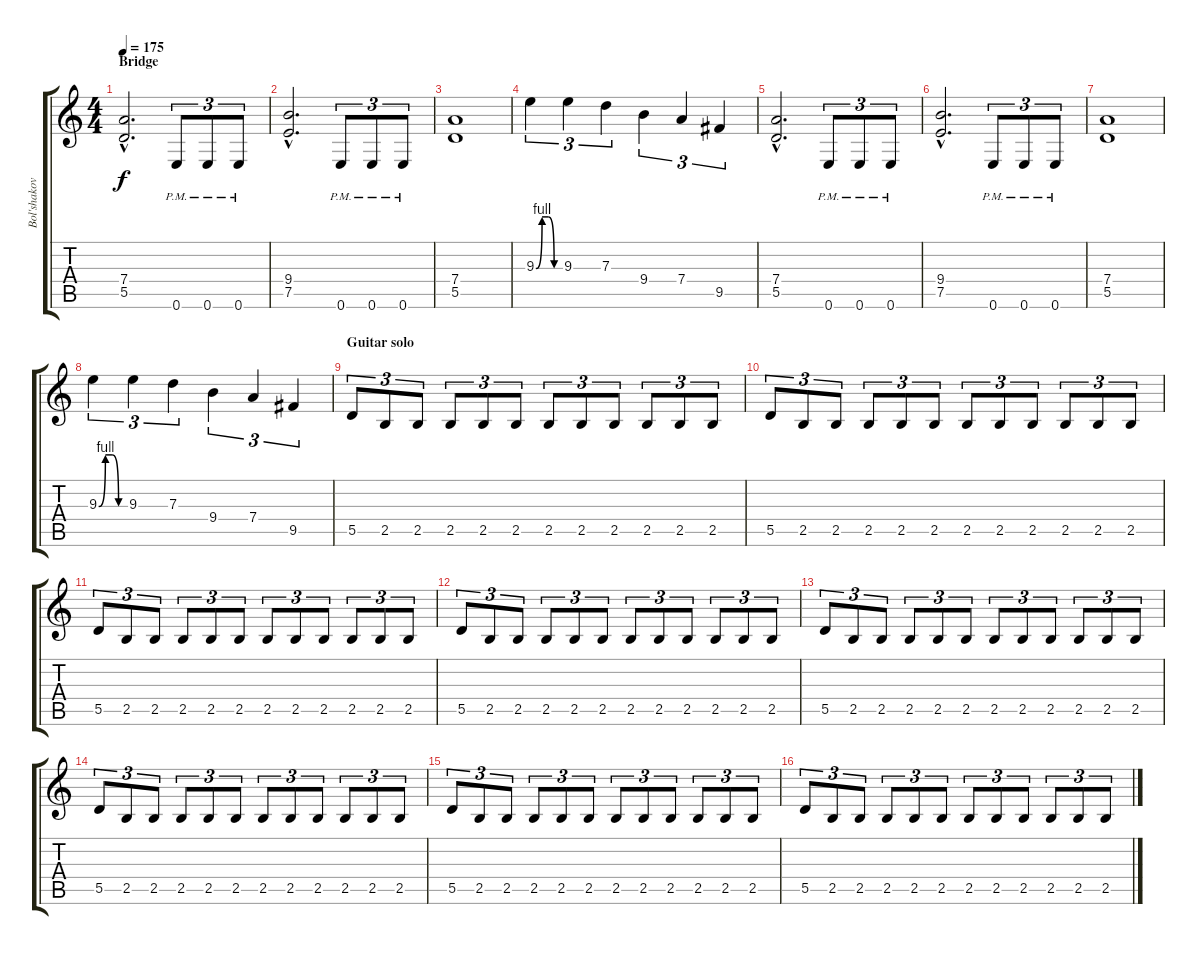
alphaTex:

\track ("Bol'shakov" "Bol'shakov") {instrument distortionguitar}
\staff {score tabs}
\tuning (E4 B3 G3 D3 A2 E2) {hide}
\ts (4 4)
\section ("" "Bridge")
\tempo 175
\clef g2
\ks c
(7.4{hac} 5.5{hac}).2{d dy f} 0.6{pm}.8{tu (3 2)} 0.6{pm}.8{tu (3 2)} 0.6{pm}.8{tu (3 2)} |
(9.4{hac} 7.5{hac}).2{d} 0.6{pm}.8{tu (3 2)} 0.6{pm}.8{tu (3 2)} 0.6{pm}.8{tu (3 2)} |
(7.4 5.5).1 |
9.3{be (custom 0 0 15 4 30 4 45 0 60 0)}.4{tu (3 2)} 9.3.4{tu (3 2)} 7.3.4{tu (3 2)} 9.4.4{tu (3 2)} 7.4.4{tu (3 2)} 9.5.4{tu (3 2)} |
(7.4{hac} 5.5{hac}).2{d} 0.6{pm}.8{tu (3 2)} 0.6{pm}.8{tu (3 2)} 0.6{pm}.8{tu (3 2)} |
(9.4{hac} 7.5{hac}).2{d} 0.6{pm}.8{tu (3 2)} 0.6{pm}.8{tu (3 2)} 0.6{pm}.8{tu (3 2)} |
(7.4 5.5).1 |
9.3{be (custom 0 0 15 4 30 4 45 0 60 0)}.4{tu (3 2)} 9.3.4{tu (3 2)} 7.3.4{tu (3 2)} 9.4.4{tu (3 2)} 7.4.4{tu (3 2)} 9.5.4{tu (3 2)} |
\section ("" "Guitar solo ")
5.5.8{tu (3 2)} 2.5.8{tu (3 2)} 2.5.8{tu (3 2)} 2.5.8{tu (3 2)} 2.5.8{tu (3 2)} 2.5.8{tu (3 2)} 2.5.8{tu (3 2)} 2.5.8{tu (3 2)} 2.5.8{tu (3 2)} 2.5.8{tu (3 2)} 2.5.8{tu (3 2)} 2.5.8{tu (3 2)} |
5.5.8{tu (3 2)} 2.5.8{tu (3 2)} 2.5.8{tu (3 2)} 2.5.8{tu (3 2)} 2.5.8{tu (3 2)} 2.5.8{tu (3 2)} 2.5.8{tu (3 2)} 2.5.8{tu (3 2)} 2.5.8{tu (3 2)} 2.5.8{tu (3 2)} 2.5.8{tu (3 2)} 2.5.8{tu (3 2)} |
5.5.8{tu (3 2)} 2.5.8{tu (3 2)} 2.5.8{tu (3 2)} 2.5.8{tu (3 2)} 2.5.8{tu (3 2)} 2.5.8{tu (3 2)} 2.5.8{tu (3 2)} 2.5.8{tu (3 2)} 2.5.8{tu (3 2)} 2.5.8{tu (3 2)} 2.5.8{tu (3 2)} 2.5.8{tu (3 2)} |
5.5.8{tu (3 2)} 2.5.8{tu (3 2)} 2.5.8{tu (3 2)} 2.5.8{tu (3 2)} 2.5.8{tu (3 2)} 2.5.8{tu (3 2)} 2.5.8{tu (3 2)} 2.5.8{tu (3 2)} 2.5.8{tu (3 2)} 2.5.8{tu (3 2)} 2.5.8{tu (3 2)} 2.5.8{tu (3 2)} |
5.5.8{tu (3 2)} 2.5.8{tu (3 2)} 2.5.8{tu (3 2)} 2.5.8{tu (3 2)} 2.5.8{tu (3 2)} 2.5.8{tu (3 2)} 2.5.8{tu (3 2)} 2.5.8{tu (3 2)} 2.5.8{tu (3 2)} 2.5.8{tu (3 2)} 2.5.8{tu (3 2)} 2.5.8{tu (3 2)} |
5.5.8{tu (3 2)} 2.5.8{tu (3 2)} 2.5.8{tu (3 2)} 2.5.8{tu (3 2)} 2.5.8{tu (3 2)} 2.5.8{tu (3 2)} 2.5.8{tu (3 2)} 2.5.8{tu (3 2)} 2.5.8{tu (3 2)} 2.5.8{tu (3 2)} 2.5.8{tu (3 2)} 2.5.8{tu (3 2)} |
5.5.8{tu (3 2)} 2.5.8{tu (3 2)} 2.5.8{tu (3 2)} 2.5.8{tu (3 2)} 2.5.8{tu (3 2)} 2.5.8{tu (3 2)} 2.5.8{tu (3 2)} 2.5.8{tu (3 2)} 2.5.8{tu (3 2)} 2.5.8{tu (3 2)} 2.5.8{tu (3 2)} 2.5.8{tu (3 2)} |
5.5.8{tu (3 2)} 2.5.8{tu (3 2)} 2.5.8{tu (3 2)} 2.5.8{tu (3 2)} 2.5.8{tu (3 2)} 2.5.8{tu (3 2)} 2.5.8{tu (3 2)} 2.5.8{tu (3 2)} 2.5.8{tu (3 2)} 2.5.8{tu (3 2)} 2.5.8{tu (3 2)} 2.5.8{tu (3 2)}
